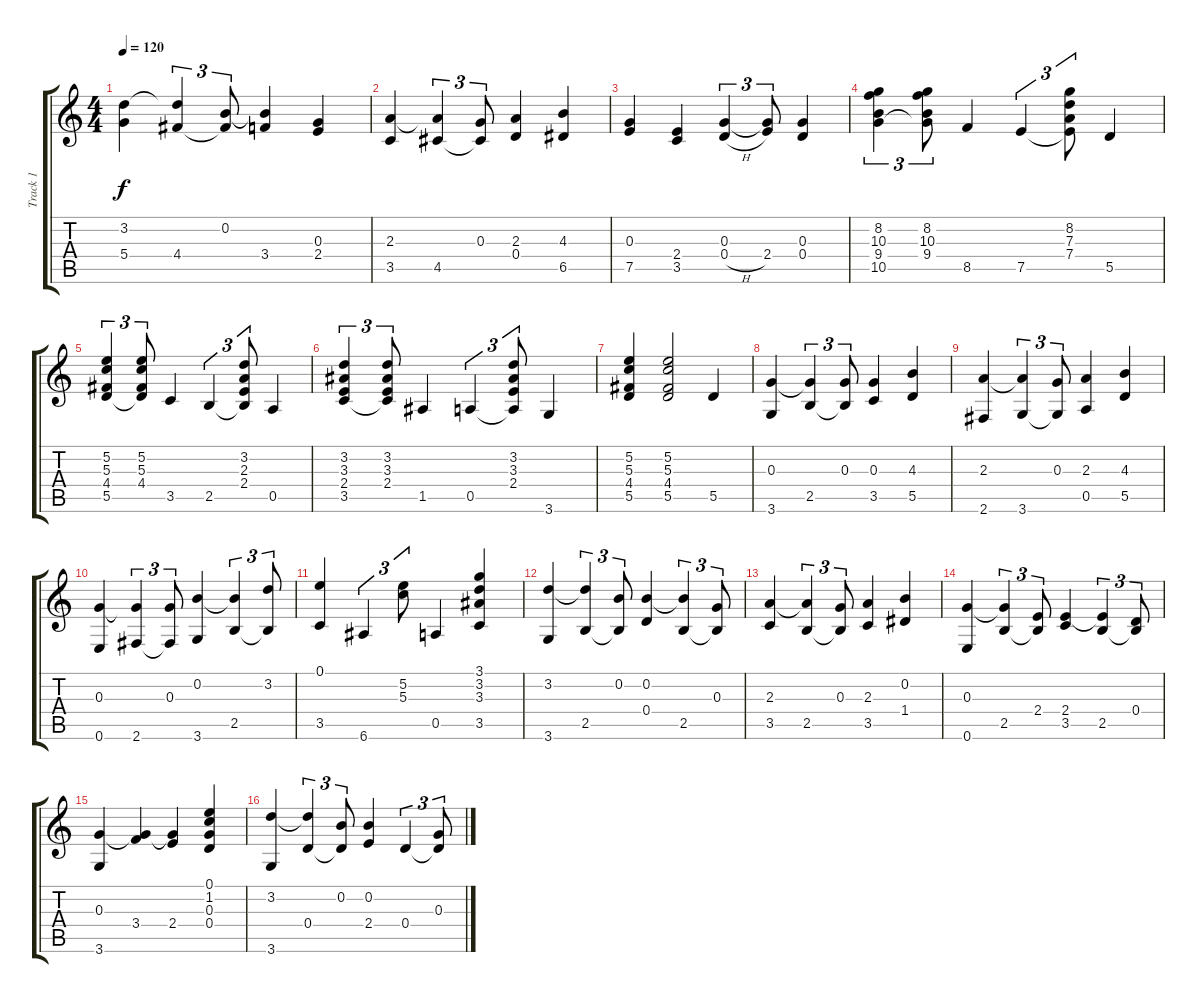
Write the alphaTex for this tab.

\track ("Track 1" "Track 1") {instrument acousticguitarsteel}
\staff {score tabs}
\tuning (E4 B3 G3 D3 A2 E2) {hide}
\ts (4 4)
\tempo 120
\clef g2
\ks c
(3.2 5.4).4{dy f} (3.2{t} 4.4).4{tu (3 2)} (0.2 4.4{t}).8{tu (3 2)} (0.2{t} 3.4).4 (0.3 2.4).4 |
(2.3 3.5).4 (2.3{t} 4.5).4{tu (3 2)} (0.3 4.5{t}).8{tu (3 2)} (2.3 0.4).4 (4.3 6.5).4 |
(0.3 7.5).4 (2.4 3.5).4 (0.3 0.4{h}).4{tu (3 2)} (0.3{t} 2.4).8{tu (3 2)} (0.3 0.4).4 |
(8.2 10.3 9.4 10.5).4{tu (3 2)} (8.2 10.3 9.4 10.5{t}).8{tu (3 2)} 8.5.4 7.5.4{tu (3 2)} (8.2 7.3 7.4 7.5{t}).8{tu (3 2)} 5.5.4 |
(5.2 5.3 4.4 5.5).4{tu (3 2)} (5.2 5.3 4.4 5.5{t}).8{tu (3 2)} 3.5.4 2.5.4{tu (3 2)} (3.2 2.3 2.4 2.5{t}).8{tu (3 2)} 0.5.4 |
(3.2 3.3 2.4 3.5).4{tu (3 2)} (3.2 3.3 2.4 3.5{t}).8{tu (3 2)} 1.5.4 0.5.4{tu (3 2)} (3.2 3.3 2.4 0.5{t}).8{tu (3 2)} 3.6.4 |
(5.2 5.3 4.4 5.5).4 (5.2 5.3 4.4 5.5).2 5.5.4 |
(0.3 3.6).4 (0.3{t} 2.5).4{tu (3 2)} (0.3 2.5{t}).8{tu (3 2)} (0.3 3.5).4 (4.3 5.5).4 |
(2.3 2.6).4 (2.3{t} 3.6).4{tu (3 2)} (0.3 3.6{t}).8{tu (3 2)} (2.3 0.5).4 (4.3 5.5).4 |
(0.3 0.6).4 (0.3{t} 2.6).4{tu (3 2)} (0.3 2.6{t}).8{tu (3 2)} (0.2 3.6).4 (0.2{t} 2.5).4{tu (3 2)} (3.2 2.5{t}).8{tu (3 2)} |
(0.1 3.5).4 6.6.4{tu (3 2)} (5.2 5.3).8{tu (3 2)} 0.5.4 (3.1 3.2 3.3 3.5).4 |
(3.2 3.6).4 (3.2{t} 2.5).4{tu (3 2)} (0.2 2.5{t}).8{tu (3 2)} (0.2 0.4).4 (0.2{t} 2.5).4{tu (3 2)} (0.3 2.5{t}).8{tu (3 2)} |
(2.3 3.5).4 (2.3{t} 2.5).4{tu (3 2)} (0.3 2.5{t}).8{tu (3 2)} (2.3 3.5).4 (0.2 1.4).4 |
(0.3 0.6).4 (0.3{t} 2.5).4{tu (3 2)} (2.4 2.5{t}).8{tu (3 2)} (2.4 3.5).4 (2.4{t} 2.5).4{tu (3 2)} (0.4 2.5{t}).8{tu (3 2)} |
(0.3 3.6).4 (0.3{t} 3.4).4 (0.3{t} 2.4).4 (0.1 1.2 0.3 0.4).4 |
(3.2 3.6).4 (3.2{t} 0.4).4{tu (3 2)} (0.2 0.4{t}).8{tu (3 2)} (0.2 2.4).4 0.4.4{tu (3 2)} (0.3 0.4{t}).8{tu (3 2)}
